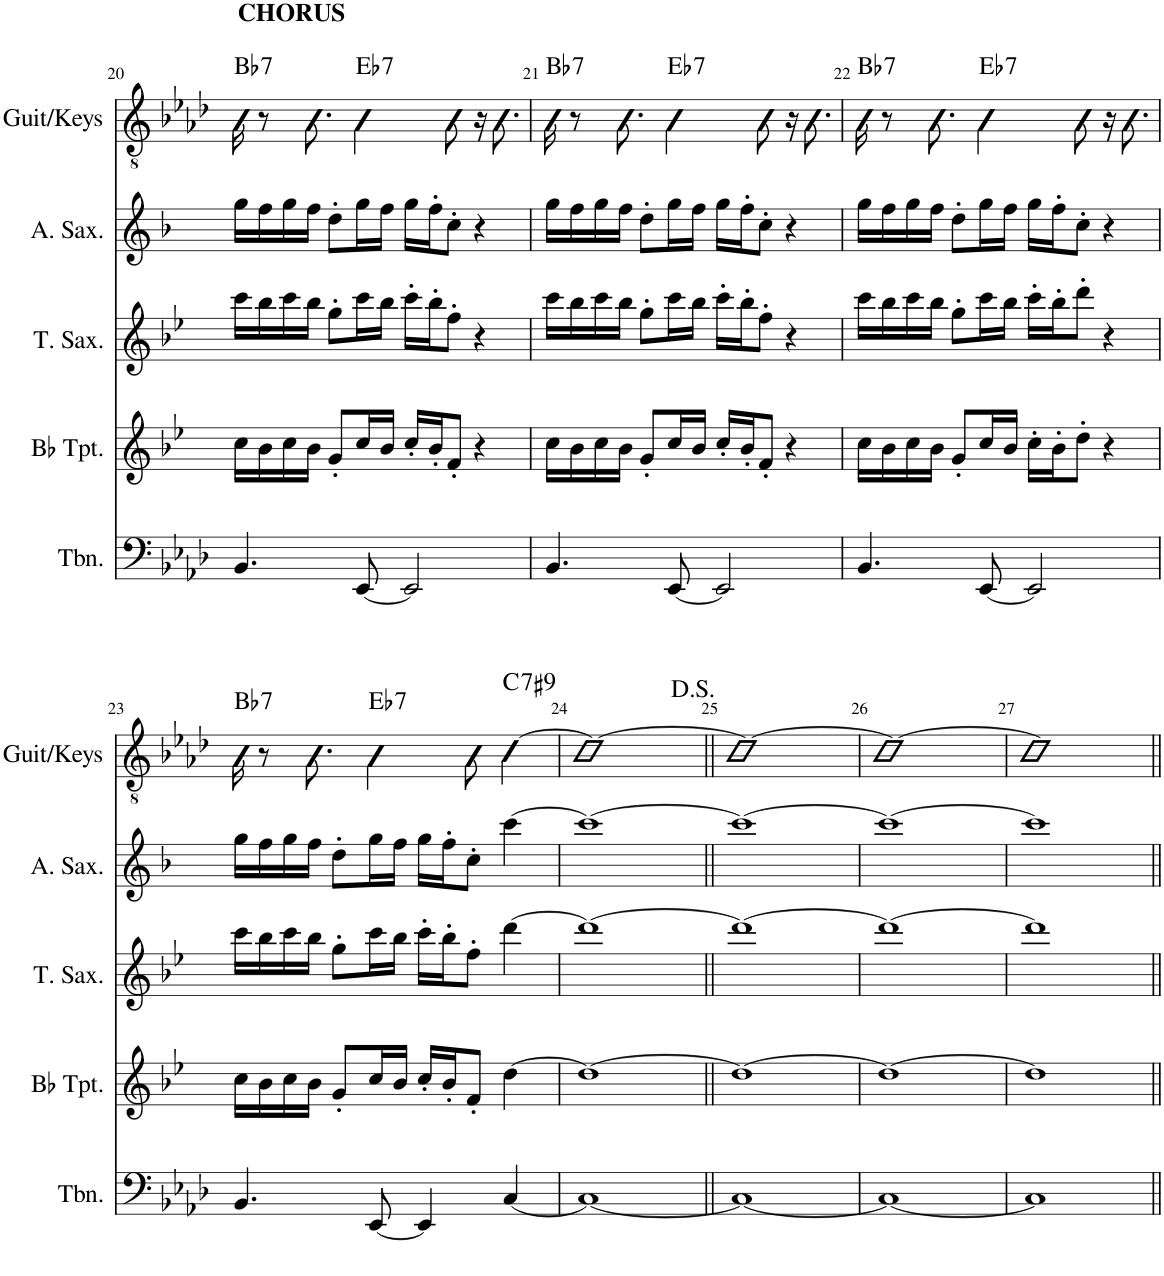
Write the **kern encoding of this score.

**kern	**kern	**kern	**kern	**kern	**harte
*part5	*part4	*part3	*part2	*part1	*part1
*staff5	*staff4	*staff3	*staff2	*staff1	*
*I"Trombone	*I"Bb Trumpet	*I"Tenor Saxophone	*I"Alto Saxophone	*I"Guit/Keys	*
*I'Tbn.	*I'Bb Tpt.	*I'T. Sax.	*I'A. Sax.	*I'Guit/Keys	*
!!LO:PB:g=z
*clefF4	*clefG2	*clefG2	*clefG2	*clefGv2	*
*	*Trd1c2	*Trd8c14	*Trd5c9	*	*
*k[b-e-a-d-]	*k[b-e-]	*k[b-e-]	*k[b-]	*k[b-e-a-d-]	*
*M4/4	*M4/4	*M4/4	*M4/4	*M4/4	*
=20	=20	=20	=20	=20	=20
!	!	!	!	!LO:TX:a:B:t=CHORUS	!LO:H:kt=7
4.BB-/	16cc\LL	16ccc\LL	16gg\LL	16B-\	Bb:7
.	16b-\	16bb-\	16ff\	8r	.
.	16cc\	16ccc\	16gg\	.	.
.	16b-\JJ	16bb-\JJ	16ff\JJ	8.B-\	.
.	8g'/L	8gg'\L	8dd'\L	.	.
!	!	!	!	!	!LO:H:kt=7
[8EE-/	16cc/L	16ccc\L	16gg\L	4B-\	Eb:7
.	16b-/JJ	16bb-\JJ	16ff\JJ	.	.
2EE-/]	16cc'/LL	16ccc'\LL	16gg\LL	.	.
.	16b-'/J	16bb-'\J	16ff'\J	.	.
.	8f'/J	8ff'\J	8cc'\J	8B-\	.
.	4r	4r	4r	16r	.
.	.	.	.	8.B-\	.
=21	=21	=21	=21	=21	=21
!	!	!	!	!	!LO:H:kt=7
4.BB-/	16cc\LL	16ccc\LL	16gg\LL	16B-\	Bb:7
.	16b-\	16bb-\	16ff\	8r	.
.	16cc\	16ccc\	16gg\	.	.
.	16b-\JJ	16bb-\JJ	16ff\JJ	8.B-\	.
.	8g'/L	8gg'\L	8dd'\L	.	.
!	!	!	!	!	!LO:H:kt=7
[8EE-/	16cc/L	16ccc\L	16gg\L	4B-\	Eb:7
.	16b-/JJ	16bb-\JJ	16ff\JJ	.	.
2EE-/]	16cc'/LL	16ccc'\LL	16gg\LL	.	.
.	16b-'/J	16bb-'\J	16ff'\J	.	.
.	8f'/J	8ff'\J	8cc'\J	8B-\	.
.	4r	4r	4r	16r	.
.	.	.	.	8.B-\	.
=22	=22	=22	=22	=22	=22
!	!	!	!	!	!LO:H:kt=7
4.BB-/	16cc\LL	16ccc\LL	16gg\LL	16B-\	Bb:7
.	16b-\	16bb-\	16ff\	8r	.
.	16cc\	16ccc\	16gg\	.	.
.	16b-\JJ	16bb-\JJ	16ff\JJ	8.B-\	.
.	8g'/L	8gg'\L	8dd'\L	.	.
!	!	!	!	!	!LO:H:kt=7
[8EE-/	16cc/L	16ccc\L	16gg\L	4B-\	Eb:7
.	16b-/JJ	16bb-\JJ	16ff\JJ	.	.
2EE-/]	16cc'\LL	16ccc'\LL	16gg\LL	.	.
.	16b-'\J	16bb-'\J	16ff'\J	.	.
.	8dd'\J	8ddd'\J	8cc'\J	8B-\	.
.	4r	4r	4r	16r	.
.	.	.	.	8.B-\	.
!!LO:LB:g=z
=23	=23	=23	=23	=23	=23
!	!	!	!	!	!LO:H:kt=7
4.BB-/	16cc\LL	16ccc\LL	16gg\LL	16B-\	Bb:7
.	16b-\	16bb-\	16ff\	8r	.
.	16cc\	16ccc\	16gg\	.	.
.	16b-\JJ	16bb-\JJ	16ff\JJ	8.B-\	.
.	8g'/L	8gg'\L	8dd'\L	.	.
!	!	!	!	!	!LO:H:kt=7
[8EE-/	16cc/L	16ccc\L	16gg\L	4B-\	Eb:7
.	16b-/JJ	16bb-\JJ	16ff\JJ	.	.
4EE-/]	16cc'/LL	16ccc'\LL	16gg\LL	.	.
.	16b-'/J	16bb-'\J	16ff'\J	.	.
.	8f'/J	8ff'\J	8cc'\J	8B-\	.
!	!	!	!	!	!LO:H:kt=7
[4C/	[4dd\	[4ddd\	[4ccc\	[4c\	C:7(#9)
=24	=24	=24	=24	=24	=24
1C_	1dd_	1ddd_	1ccc_	1c_	.
=25||	=25||	=25||	=25||	=25||	=25||
1C_	1dd_	1ddd_	1ccc_	1c_	.
=26	=26	=26	=26	=26	=26
1C_	1dd_	1ddd_	1ccc_	1c_	.
=27	=27	=27	=27	=27	=27
1C]	1dd]	1ddd]	1ccc]	1c]	.
=||	=||	=||	=||	=||	=||
*-	*-	*-	*-	*-	*-
